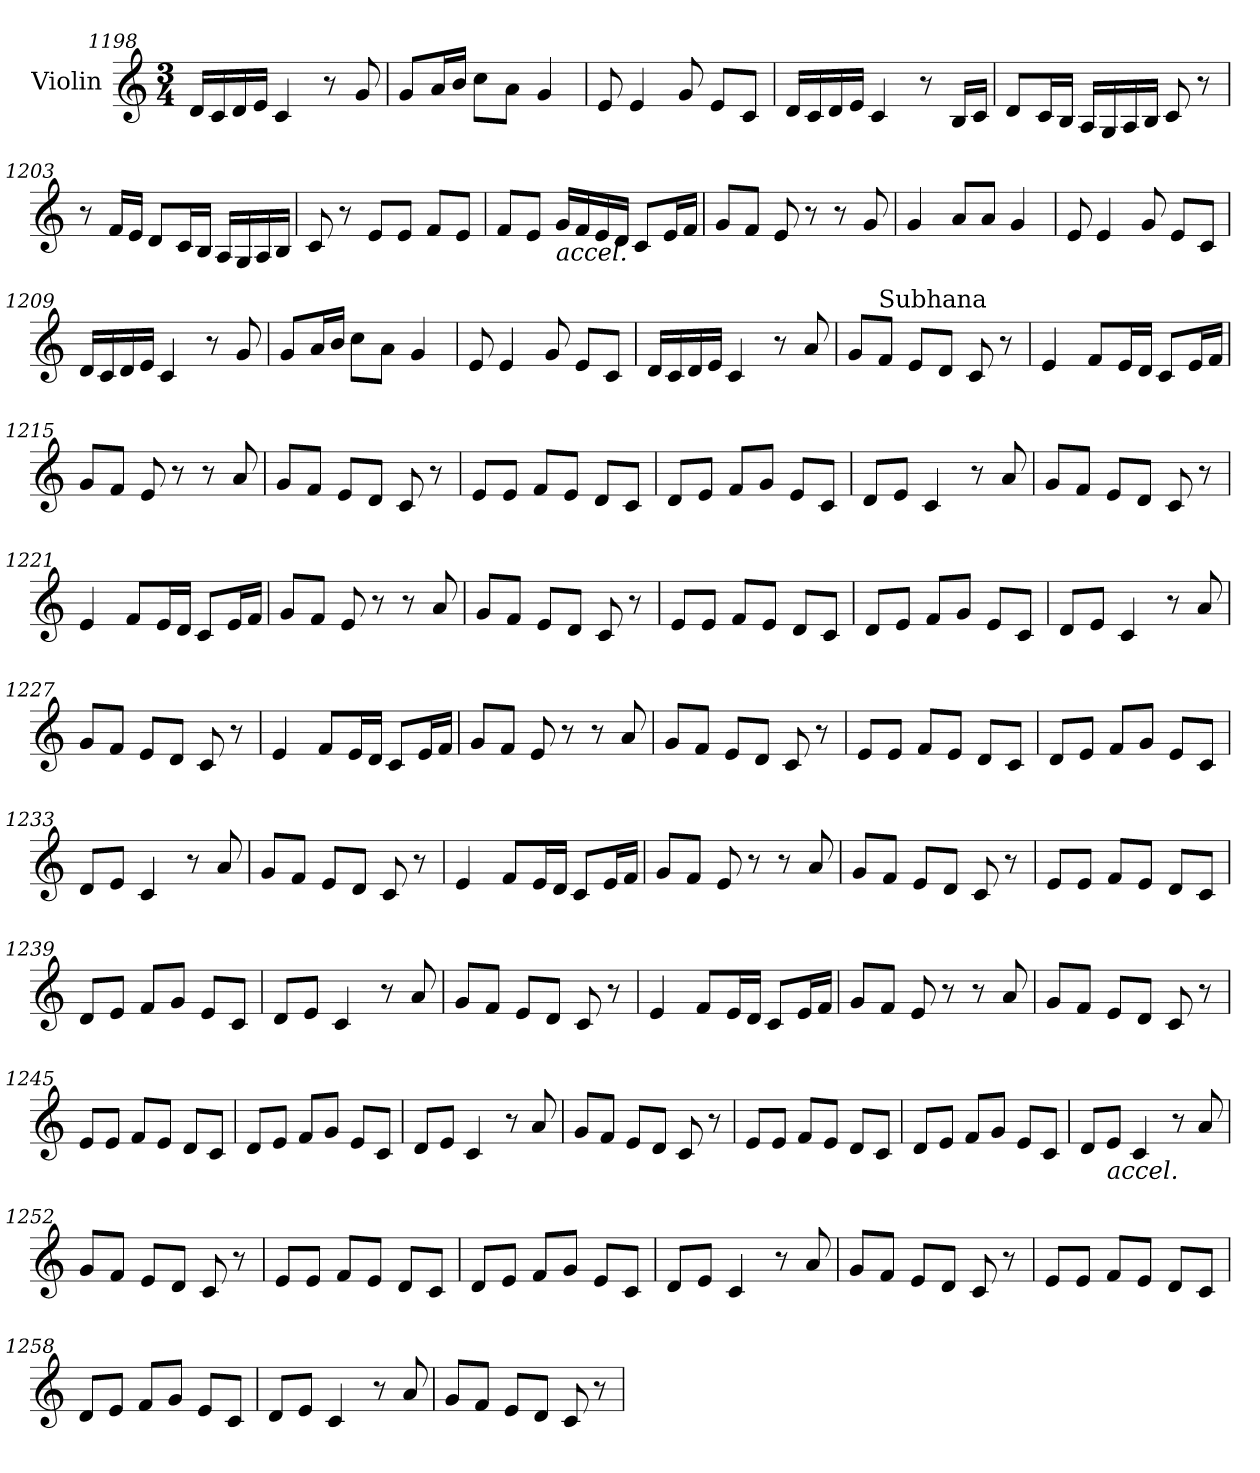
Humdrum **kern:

**kern
*part1
*staff1
*I"Violin
*clefG2
*k[]
*M3/4
=1198
16d/LL
16c/
16d/
16e/JJ
4c/
8r
8g/
=1199
8g/L
16a/L
16b/JJ
8cc\L
8a\J
4g/
=1200
8e/
4e/
8g/
8e/L
8c/J
!!LO:PB:g=z
=1201
16d/LL
16c/
16d/
16e/JJ
4c/
8r
16B/LL
16c/JJ
=1202
8d/L
16c/L
16B/JJ
16A/LL
16G/
16A/
16B/JJ
8c/
8r
=1203
8r
16f/LL
16e/JJ
8d/L
16c/L
16B/JJ
16A/LL
16G/
16A/
16B/JJ
=1204
8c/
8r
8e/L
8e/J
8f/L
8e/J
!!LO:LB:g=z
=1205
8f/L
8e/J
!LO:TX:b:i:t=accel.
16g/LL
16f/
16e/
16d/JJ
8c/L
16e/L
16f/JJ
=1206
8g/L
8f/J
8e/
8r
8r
8g/
=1207
4g/
8a/L
8a/J
4g/
=1208
8e/
4e/
8g/
8e/L
8c/J
=1209
16d/LL
16c/
16d/
16e/JJ
4c/
8r
8g/
!!LO:LB:g=z
=1210
8g/L
16a/L
16b/JJ
8cc\L
8a\J
4g/
=1211
8e/
4e/
8g/
8e/L
8c/J
=1212
16d/LL
16c/
16d/
16e/JJ
4c/
8r
8a/
=1213
*MM100
8g/L
!LO:TX:a:t=Subhana
8f/J
8e/L
8d/J
8c/
8r
=1214
4e/
8f/L
16e/L
16d/JJ
8c/L
16e/L
16f/JJ
!!LO:LB:g=z
=1215
8g/L
8f/J
8e/
8r
8r
8a/
=1216
8g/L
8f/J
8e/L
8d/J
8c/
8r
=1217
8e/L
8e/J
8f/L
8e/J
8d/L
8c/J
=1218
8d/L
8e/J
8f/L
8g/J
8e/L
8c/J
=1219
8d/L
8e/J
4c/
8r
8a/
=1220
8g/L
8f/J
8e/L
8d/J
8c/
8r
!!LO:LB:g=z
=1221
4e/
8f/L
16e/L
16d/JJ
8c/L
16e/L
16f/JJ
=1222
8g/L
8f/J
8e/
8r
8r
8a/
=1223
8g/L
8f/J
8e/L
8d/J
8c/
8r
=1224
8e/L
8e/J
8f/L
8e/J
8d/L
8c/J
=1225
8d/L
8e/J
8f/L
8g/J
8e/L
8c/J
=1226
8d/L
8e/J
4c/
8r
8a/
!!LO:LB:g=z
=1227
8g/L
8f/J
8e/L
8d/J
8c/
8r
=1228
4e/
8f/L
16e/L
16d/JJ
8c/L
16e/L
16f/JJ
=1229
8g/L
8f/J
8e/
8r
8r
8a/
=1230
8g/L
8f/J
8e/L
8d/J
8c/
8r
=1231
8e/L
8e/J
8f/L
8e/J
8d/L
8c/J
=1232
8d/L
8e/J
8f/L
8g/J
8e/L
8c/J
!!LO:LB:g=z
=1233
8d/L
8e/J
4c/
8r
8a/
=1234
8g/L
8f/J
8e/L
8d/J
8c/
8r
=1235
4e/
8f/L
16e/L
16d/JJ
8c/L
16e/L
16f/JJ
=1236
8g/L
8f/J
8e/
8r
8r
8a/
=1237
8g/L
8f/J
8e/L
8d/J
8c/
8r
=1238
8e/L
8e/J
8f/L
8e/J
8d/L
8c/J
!!LO:LB:g=z
=1239
8d/L
8e/J
8f/L
8g/J
8e/L
8c/J
=1240
8d/L
8e/J
4c/
8r
8a/
=1241
8g/L
8f/J
8e/L
8d/J
8c/
8r
=1242
4e/
8f/L
16e/L
16d/JJ
8c/L
16e/L
16f/JJ
=1243
8g/L
8f/J
8e/
8r
8r
8a/
=1244
8g/L
8f/J
8e/L
8d/J
8c/
8r
!!LO:PB:g=z
=1245
8e/L
8e/J
8f/L
8e/J
8d/L
8c/J
=1246
8d/L
8e/J
8f/L
8g/J
8e/L
8c/J
=1247
8d/L
8e/J
4c/
8r
8a/
=1248
8g/L
8f/J
8e/L
8d/J
8c/
8r
=1249
8e/L
8e/J
8f/L
8e/J
8d/L
8c/J
=1250
8d/L
8e/J
8f/L
8g/J
8e/L
8c/J
!!LO:LB:g=z
=1251
8d/L
!LO:TX:b:i:t=accel.
8e/J
4c/
8r
8a/
=1252
8g/L
8f/J
8e/L
8d/J
8c/
8r
=1253
8e/L
8e/J
8f/L
8e/J
8d/L
8c/J
=1254
8d/L
8e/J
8f/L
8g/J
8e/L
8c/J
=1255
8d/L
8e/J
4c/
8r
8a/
=1256
8g/L
8f/J
8e/L
8d/J
8c/
8r
!!LO:LB:g=z
=1257
8e/L
8e/J
8f/L
8e/J
8d/L
8c/J
=1258
8d/L
8e/J
8f/L
8g/J
8e/L
8c/J
=1259
8d/L
8e/J
4c/
8r
8a/
=1260
8g/L
8f/J
8e/L
8d/J
8c/
8r
=
*-
